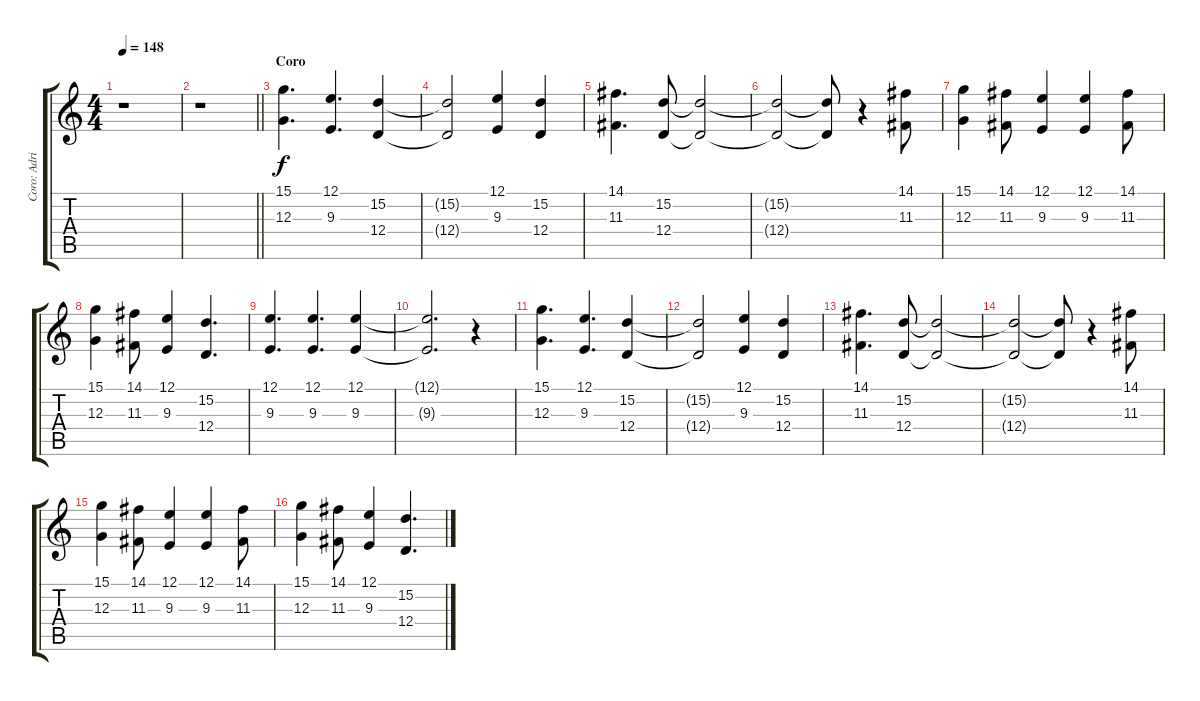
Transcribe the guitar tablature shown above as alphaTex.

\track ("Coro: Adrian" "Coro: Adri") {instrument choiraahs}
\staff {score tabs}
\tuning (E4 B3 G3 D3 A2 E2) {hide}
\ts (4 4)
\tempo 148
\clef g2
\ks c
r.1{dy f} |
\barLineRight lightlight
r.1 |
\section ("" "Coro")
(15.1 12.3).4{d} (12.1 9.3).4{d} (15.2 12.4).4 |
(15.2{t} 12.4{t}).2 (12.1 9.3).4 (15.2 12.4).4 |
(14.1 11.3).4{d} (15.2 12.4).8 (15.2{t} 12.4{t}).2 |
(15.2{t} 12.4{t}).2 (15.2{t} 12.4{t}).8 r.4 (14.1 11.3).8 |
(15.1 12.3).4 (14.1 11.3).8 (12.1 9.3).4 (12.1 9.3).4 (14.1 11.3).8 |
(15.1 12.3).4 (14.1 11.3).8 (12.1 9.3).4 (15.2 12.4).4{d} |
(12.1 9.3).4{d} (12.1 9.3).4{d} (12.1 9.3).4 |
(12.1{t} 9.3{t}).2{d} r.4 |
(15.1 12.3).4{d} (12.1 9.3).4{d} (15.2 12.4).4 |
(15.2{t} 12.4{t}).2 (12.1 9.3).4 (15.2 12.4).4 |
(14.1 11.3).4{d} (15.2 12.4).8 (15.2{t} 12.4{t}).2 |
(15.2{t} 12.4{t}).2 (15.2{t} 12.4{t}).8 r.4 (14.1 11.3).8 |
(15.1 12.3).4 (14.1 11.3).8 (12.1 9.3).4 (12.1 9.3).4 (14.1 11.3).8 |
(15.1 12.3).4 (14.1 11.3).8 (12.1 9.3).4 (15.2 12.4).4{d}
